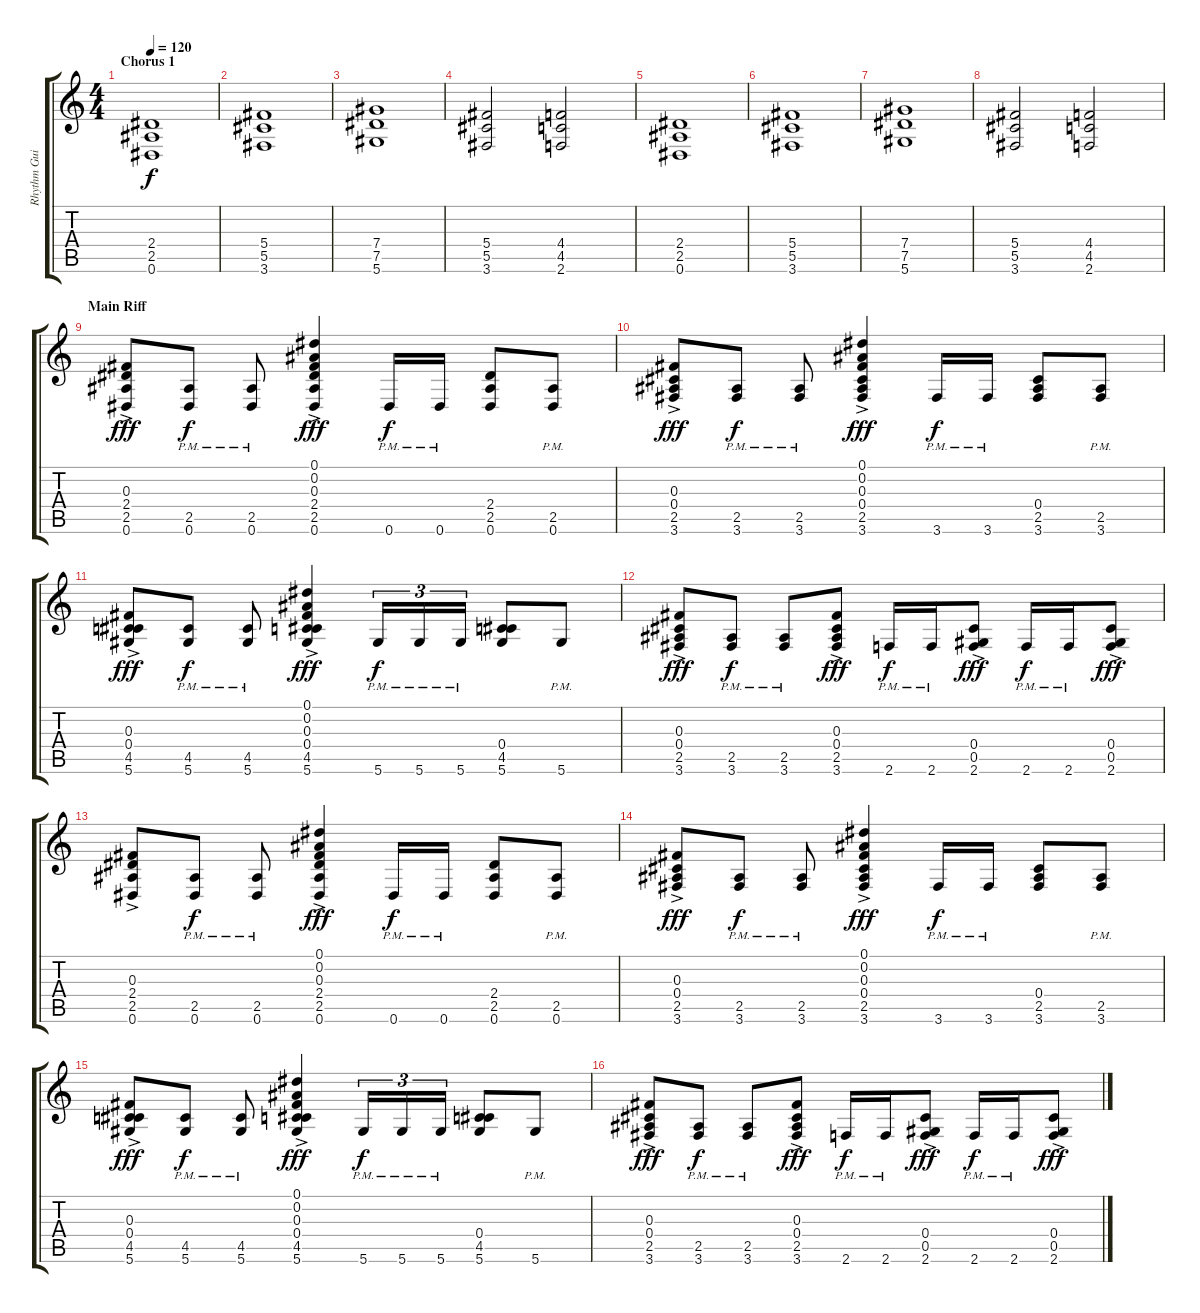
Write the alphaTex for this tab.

\track ("Rhythm Guitar 2" "Rhythm Gui") {instrument distortionguitar}
\staff {score tabs}
\tuning (Eb4 Bb3 Gb3 Db3 Ab2 Eb2) {hide}
\ts (4 4)
\section ("" "Chorus 1")
\tempo 120
\clef g2
\ks c
(2.4 2.5 0.6).1{dy f} |
(5.4 5.5 3.6).1 |
(7.4 7.5 5.6).1 |
(5.4 5.5 3.6).2 (4.4 4.5 2.6).2 |
(2.4 2.5 0.6).1 |
(5.4 5.5 3.6).1 |
(7.4 7.5 5.6).1 |
(5.4 5.5 3.6).2 (4.4 4.5 2.6).2 |
\section ("" "Main Riff")
(0.3{ac} 2.4{ac} 2.5{ac} 0.6{ac}).8{dy fff instrument distortionguitar} (2.5{pm} 0.6{pm}).8{dy f} (2.5{pm} 0.6{pm}).8 (0.1 0.2 0.3 2.4 2.5{ac} 0.6).4{dy fff} 0.6{pm}.16{dy f} 0.6{pm}.16 (2.4 2.5 0.6).8 (2.5{pm} 0.6{pm}).8 |
(0.3{ac} 0.4{ac} 2.5{ac} 3.6{ac}).8{dy fff} (2.5{pm} 3.6{pm}).8{dy f} (2.5{pm} 3.6{pm}).8 (0.1 0.2 0.3 0.4 2.5{ac} 3.6).4{dy fff} 3.6{pm}.16{dy f} 3.6{pm}.16 (0.4 2.5 3.6).8 (2.5{pm} 3.6{pm}).8 |
(0.3 0.4 4.5 5.6{ac}).8{dy fff} (4.5{pm} 5.6{pm}).8{dy f} (4.5{pm} 5.6{pm}).8 (0.1 0.2 0.3 0.4 4.5 5.6{ac}).4{dy fff} 5.6{pm}.16{tu (3 2) dy f} 5.6{pm}.16{tu (3 2)} 5.6{pm}.16{tu (3 2)} (0.4 4.5 5.6).8 5.6{pm}.8 |
(0.3{ac} 0.4 2.5 3.6).8{dy fff} (2.5{pm} 3.6{pm}).8{dy f} (2.5{pm} 3.6{pm}).8 (0.3{ac} 0.4 2.5 3.6).8{dy fff} 2.6{pm}.16{dy f} 2.6{pm}.16 (0.4{ac} 0.5 2.6).8{dy fff} 2.6{pm}.16{dy f} 2.6{pm}.16 (0.4{ac} 0.5 2.6).8{dy fff} |
(0.3{ac} 2.4{ac} 2.5{ac} 0.6{ac}).8{instrument distortionguitar} (2.5{pm} 0.6{pm}).8{dy f} (2.5{pm} 0.6{pm}).8 (0.1 0.2 0.3 2.4 2.5{ac} 0.6).4{dy fff} 0.6{pm}.16{dy f} 0.6{pm}.16 (2.4 2.5 0.6).8 (2.5{pm} 0.6{pm}).8 |
(0.3{ac} 0.4{ac} 2.5{ac} 3.6{ac}).8{dy fff} (2.5{pm} 3.6{pm}).8{dy f} (2.5{pm} 3.6{pm}).8 (0.1 0.2 0.3 0.4 2.5{ac} 3.6).4{dy fff} 3.6{pm}.16{dy f} 3.6{pm}.16 (0.4 2.5 3.6).8 (2.5{pm} 3.6{pm}).8 |
(0.3 0.4 4.5 5.6{ac}).8{dy fff} (4.5{pm} 5.6{pm}).8{dy f} (4.5{pm} 5.6{pm}).8 (0.1 0.2 0.3 0.4 4.5 5.6{ac}).4{dy fff} 5.6{pm}.16{tu (3 2) dy f} 5.6{pm}.16{tu (3 2)} 5.6{pm}.16{tu (3 2)} (0.4 4.5 5.6).8 5.6{pm}.8 |
(0.3{ac} 0.4 2.5 3.6).8{dy fff} (2.5{pm} 3.6{pm}).8{dy f} (2.5{pm} 3.6{pm}).8 (0.3{ac} 0.4 2.5 3.6).8{dy fff} 2.6{pm}.16{dy f} 2.6{pm}.16 (0.4{ac} 0.5 2.6).8{dy fff} 2.6{pm}.16{dy f} 2.6{pm}.16 (0.4{ac} 0.5 2.6).8{dy fff}
